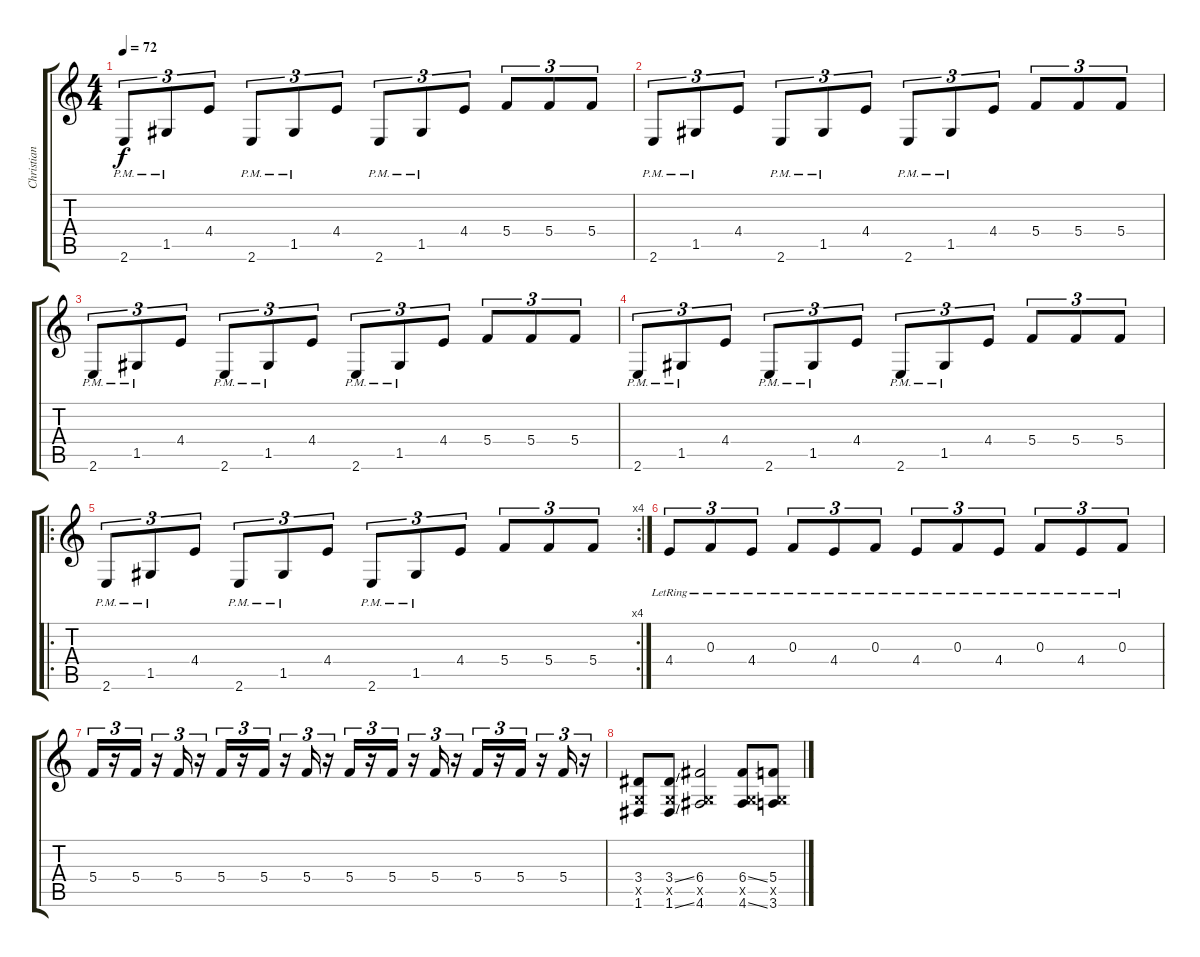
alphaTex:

\track ("Christian Andreu " "Christian ") {instrument distortionguitar}
\staff {score tabs}
\tuning (D4 A3 F3 C3 G2 D2) {hide}
\ts (4 4)
\tempo 72
\clef g2
\ks c
2.6{pm}.8{tu (3 2) dy f} 1.5{pm}.8{tu (3 2)} 4.4.8{tu (3 2)} 2.6{pm}.8{tu (3 2)} 1.5{pm}.8{tu (3 2)} 4.4.8{tu (3 2)} 2.6{pm}.8{tu (3 2)} 1.5{pm}.8{tu (3 2)} 4.4.8{tu (3 2)} 5.4.8{tu (3 2)} 5.4.8{tu (3 2)} 5.4.8{tu (3 2)} |
2.6{pm}.8{tu (3 2)} 1.5{pm}.8{tu (3 2)} 4.4.8{tu (3 2)} 2.6{pm}.8{tu (3 2)} 1.5{pm}.8{tu (3 2)} 4.4.8{tu (3 2)} 2.6{pm}.8{tu (3 2)} 1.5{pm}.8{tu (3 2)} 4.4.8{tu (3 2)} 5.4.8{tu (3 2)} 5.4.8{tu (3 2)} 5.4.8{tu (3 2)} |
2.6{pm}.8{tu (3 2)} 1.5{pm}.8{tu (3 2)} 4.4.8{tu (3 2)} 2.6{pm}.8{tu (3 2)} 1.5{pm}.8{tu (3 2)} 4.4.8{tu (3 2)} 2.6{pm}.8{tu (3 2)} 1.5{pm}.8{tu (3 2)} 4.4.8{tu (3 2)} 5.4.8{tu (3 2)} 5.4.8{tu (3 2)} 5.4.8{tu (3 2)} |
2.6{pm}.8{tu (3 2)} 1.5{pm}.8{tu (3 2)} 4.4.8{tu (3 2)} 2.6{pm}.8{tu (3 2)} 1.5{pm}.8{tu (3 2)} 4.4.8{tu (3 2)} 2.6{pm}.8{tu (3 2)} 1.5{pm}.8{tu (3 2)} 4.4.8{tu (3 2)} 5.4.8{tu (3 2)} 5.4.8{tu (3 2)} 5.4.8{tu (3 2)} |
\ro
\rc 4
2.6{pm}.8{tu (3 2)} 1.5{pm}.8{tu (3 2)} 4.4.8{tu (3 2)} 2.6{pm}.8{tu (3 2)} 1.5{pm}.8{tu (3 2)} 4.4.8{tu (3 2)} 2.6{pm}.8{tu (3 2)} 1.5{pm}.8{tu (3 2)} 4.4.8{tu (3 2)} 5.4.8{tu (3 2)} 5.4.8{tu (3 2)} 5.4.8{tu (3 2)} |
4.4{lr}.8{tu (3 2)} 0.3{lr}.8{tu (3 2)} 4.4{lr}.8{tu (3 2)} 0.3{lr}.8{tu (3 2)} 4.4{lr}.8{tu (3 2)} 0.3{lr}.8{tu (3 2)} 4.4{lr}.8{tu (3 2)} 0.3{lr}.8{tu (3 2)} 4.4{lr}.8{tu (3 2)} 0.3{lr}.8{tu (3 2)} 4.4{lr}.8{tu (3 2)} 0.3{lr}.8{tu (3 2)} |
5.4.16{tu (3 2)} r.16{tu (3 2)} 5.4.16{tu (3 2)} r.16{tu (3 2)} 5.4.16{tu (3 2)} r.16{tu (3 2)} 5.4.16{tu (3 2)} r.16{tu (3 2)} 5.4.16{tu (3 2)} r.16{tu (3 2)} 5.4.16{tu (3 2)} r.16{tu (3 2)} 5.4.16{tu (3 2)} r.16{tu (3 2)} 5.4.16{tu (3 2)} r.16{tu (3 2)} 5.4.16{tu (3 2)} r.16{tu (3 2)} 5.4.16{tu (3 2)} r.16{tu (3 2)} 5.4.16{tu (3 2)} r.16{tu (3 2)} 5.4.16{tu (3 2)} r.16{tu (3 2)} |
(3.4 0.5{x} 1.6).8 (3.4{ss} 0.5{x} 1.6{ss}).8 (6.4 0.5{x} 4.6).2 (6.4{ss} 0.5{x} 4.6{ss}).8 (5.4 0.5{x} 3.6).8
